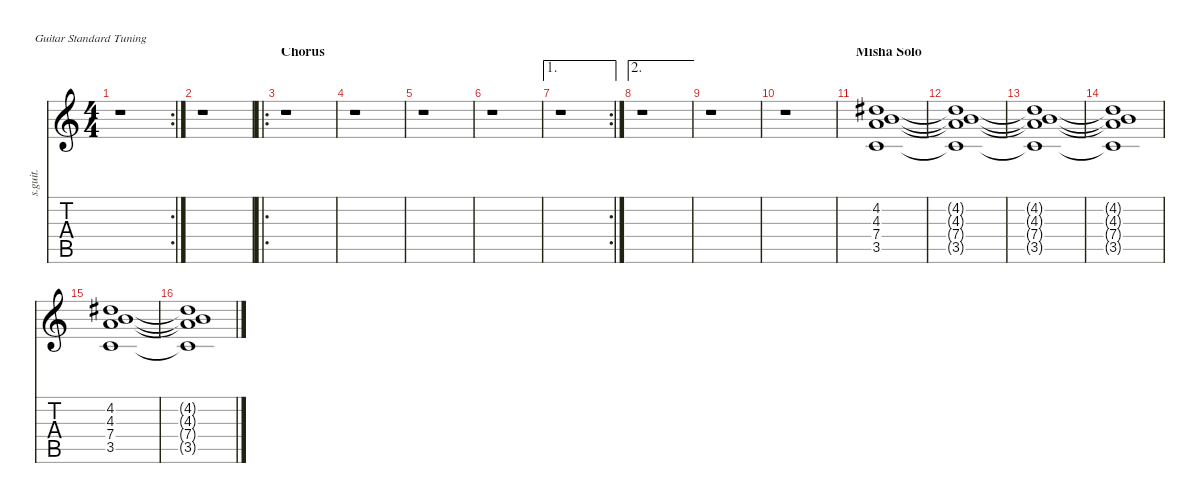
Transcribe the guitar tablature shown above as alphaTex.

\defaultSystemsLayout 4
\hideDynamics
\bracketExtendMode nobrackets
\track ("(Ambient)" "s.guit.") {instrument stringensemble2}
\staff {score tabs}
\tuning (E4 B3 G3 D3 A2 E2)
\displaytranspose 12
\rc 2
\ts (4 4)
\tempo (116 hide)
\clef g2
\ks c
r.1{dy f} |
r.1 |
\ro
\section ("" "Chorus")
r.1 |
r.1 |
r.1 |
r.1 |
\ae 1
\rc 2
r.1 |
\ae 2
r.1 |
r.1 |
r.1 |
\section ("" "Misha Solo")
(4.2{acc #} 4.3 7.4 3.5).1{lyrics (0 "") lyrics (1 "") lyrics (2 "") lyrics (3 "") lyrics (4 "")} |
(4.2{t acc #} 4.3{t} 7.4{t} 3.5{t}).1{lyrics (0 "") lyrics (1 "") lyrics (2 "") lyrics (3 "") lyrics (4 "")} |
(4.2{t acc #} 4.3{t} 7.4{t} 3.5{t}).1{lyrics (0 "") lyrics (1 "") lyrics (2 "") lyrics (3 "") lyrics (4 "")} |
(4.2{t acc #} 4.3{t} 7.4{t} 3.5{t}).1{lyrics (0 "") lyrics (1 "") lyrics (2 "") lyrics (3 "") lyrics (4 "")} |
(4.2{acc #} 4.3 7.4 3.5).1{lyrics (0 "") lyrics (1 "") lyrics (2 "") lyrics (3 "") lyrics (4 "")} |
(4.2{t acc #} 4.3{t} 7.4{t} 3.5{t}).1{lyrics (0 "") lyrics (1 "") lyrics (2 "") lyrics (3 "") lyrics (4 "")}
